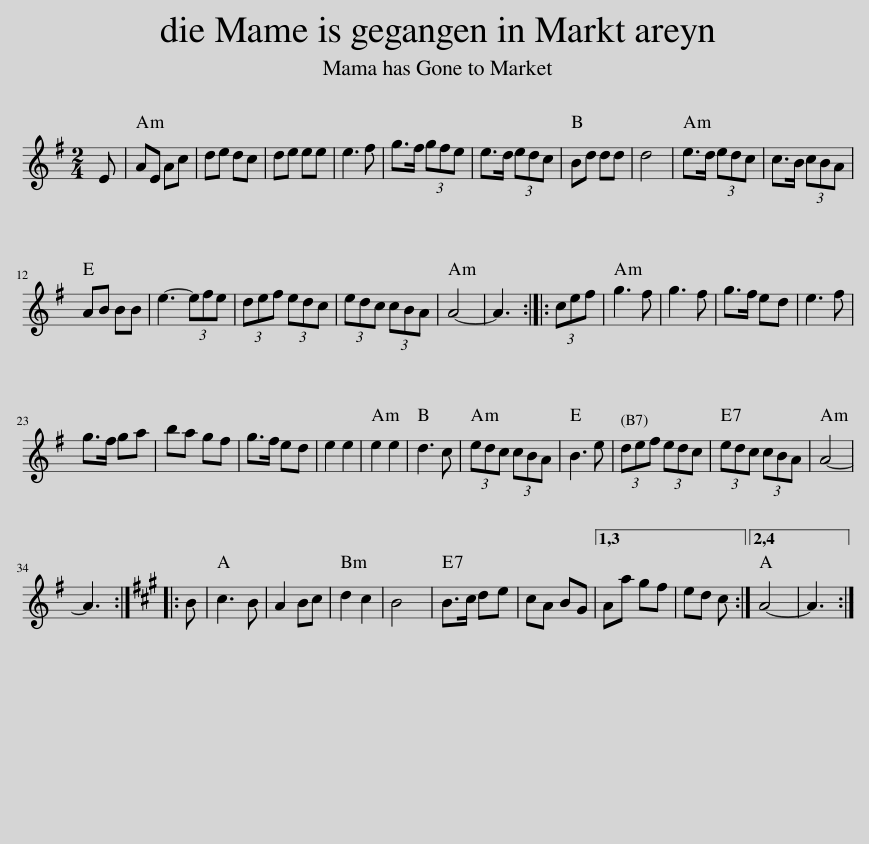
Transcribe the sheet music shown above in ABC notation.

X:1
L:1/8
M:2/4
I:linebreak $
K:G
V:1 treble
V:1
 E | AE Ac | de dc | de ee | e3 f | %5
 g>f (3gfe | e>d (3edc | Bd dd | d4 | e>d (3edc | %10
 c>B (3cBA |$ AB BB | e3- (3efe | (3def (3edc | (3edc (3cBA | %15
 A4- | A3 :: (3cef | g3 f | g3 f | %20
 g>f ed | e3 f |$ g>f ga | ba gf | g>f ed | %25
 e2 e2 | e2 e2 | d3 c | (3edc (3cBA | B3 e | %30
 (3def (3edc | (3edc (3cBA | A4- |$ A3 ::[K:A] B | %35
 c3 B | A2 Bc | d2 c2 | B4 | B>c de | %40
 cA BG |1,3 Aa gf | ed c :|2,4 A4- | A3 :| %45
